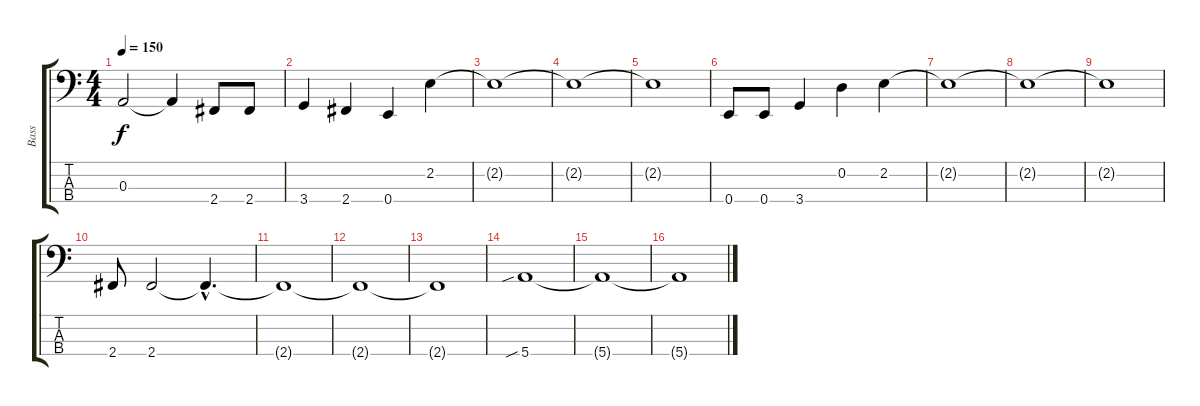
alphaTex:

\track ("Bass" "Bass") {instrument electricbassfinger}
\staff {score tabs}
\tuning (G2 D2 A1 E1) {hide}
\ts (4 4)
\tempo 150
\clef f4
\ks c
0.3{t}.2{dy f} 0.3{t}.4 2.4.8 2.4.8 |
3.4.4 2.4.4 0.4.4 2.2.4 |
2.2{t}.1 |
2.2{t}.1 |
2.2{t}.1 |
0.4.8 0.4.8 3.4.4 0.2.4 2.2.4 |
2.2{t}.1 |
2.2{t}.1 |
2.2{t}.1 |
2.4.8 2.4.2 2.4{hac t}.4{d} |
2.4{t}.1 |
2.4{t}.1 |
2.4{t}.1 |
5.4{sib}.1 |
5.4{t}.1 |
5.4{t}.1
